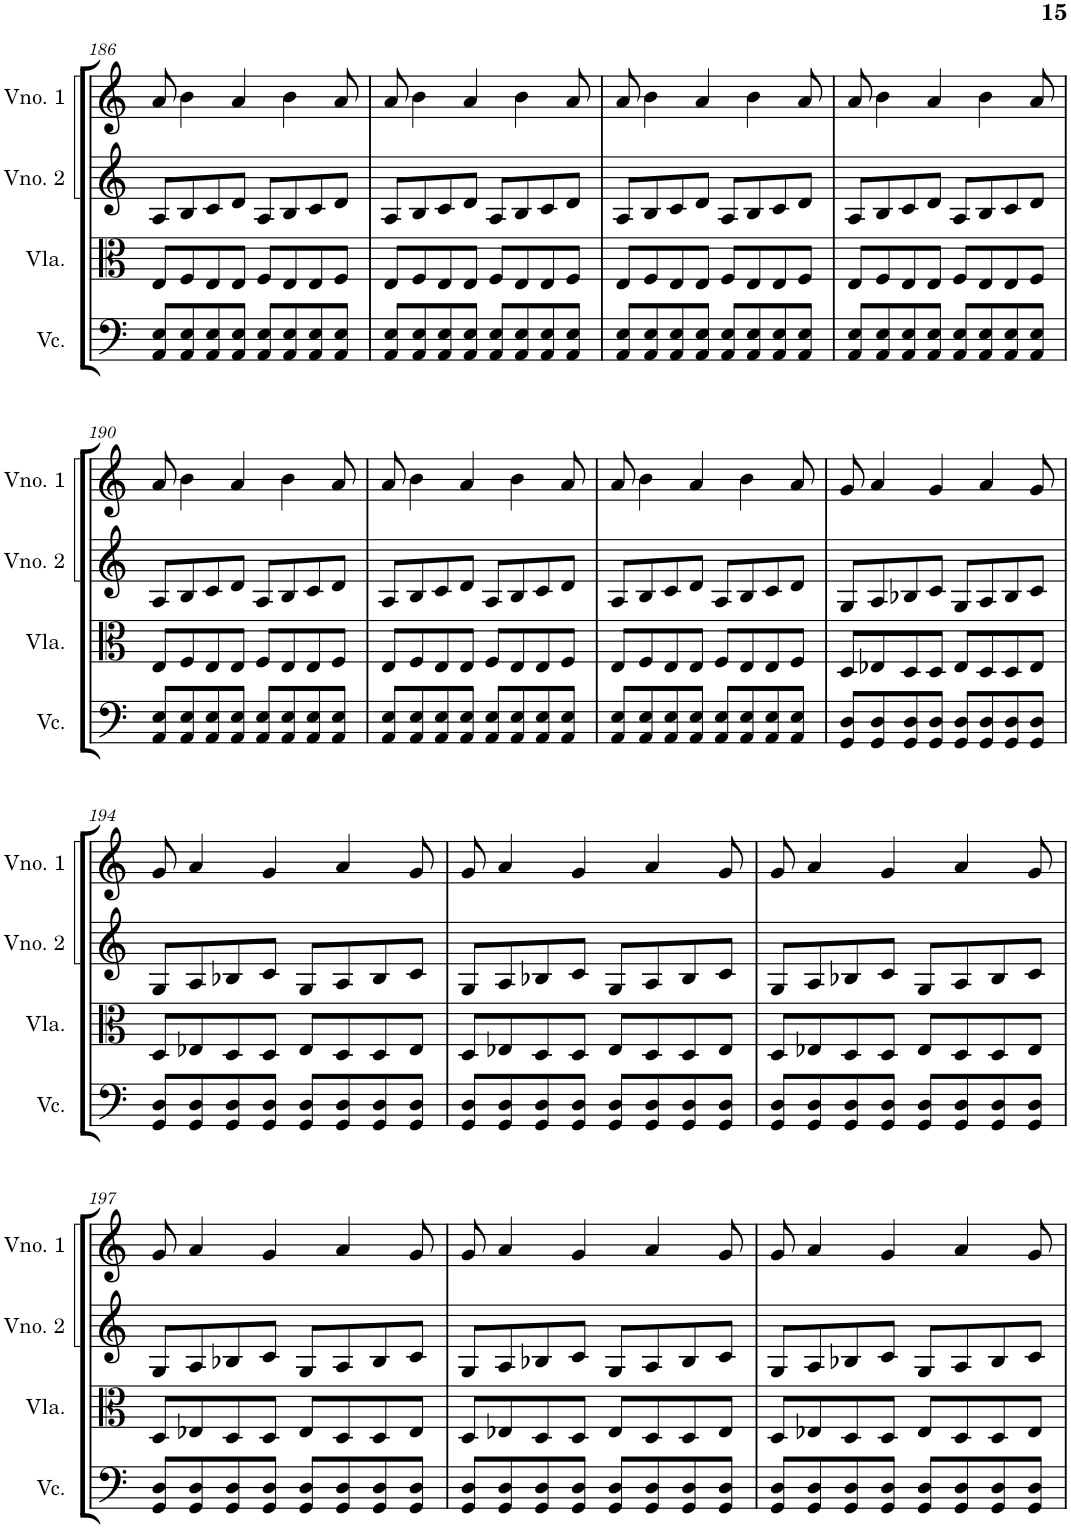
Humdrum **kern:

**kern	**kern	**kern	**kern
*part4	*part3	*part2	*part1
*staff4	*staff3	*staff2	*staff1
*I"Violoncelo	*I"Viola	*I"Violino 2	*I"Violino 1
*I'Vc.	*I'Vla.	*I'Vno. 2	*I'Vno. 1
!!LO:PB:g=z
*clefF4	*clefC3	*clefG2	*clefG2
*k[]	*k[]	*k[]	*k[]
*M4/4	*M4/4	*M4/4	*M4/4
=186	=186	=186	=186
8AA/ 8E/L	8E/L	8A/L	8a/
8AA/ 8E/	8F/	8B/	4b\
8AA/ 8E/	8E/	8c/	.
8AA/ 8E/J	8E/J	8d/J	4a/
8AA/ 8E/L	8F/L	8A/L	.
8AA/ 8E/	8E/	8B/	4b\
8AA/ 8E/	8E/	8c/	.
8AA/ 8E/J	8F/J	8d/J	8a/
=187	=187	=187	=187
8AA/ 8E/L	8E/L	8A/L	8a/
8AA/ 8E/	8F/	8B/	4b\
8AA/ 8E/	8E/	8c/	.
8AA/ 8E/J	8E/J	8d/J	4a/
8AA/ 8E/L	8F/L	8A/L	.
8AA/ 8E/	8E/	8B/	4b\
8AA/ 8E/	8E/	8c/	.
8AA/ 8E/J	8F/J	8d/J	8a/
=188	=188	=188	=188
8AA/ 8E/L	8E/L	8A/L	8a/
8AA/ 8E/	8F/	8B/	4b\
8AA/ 8E/	8E/	8c/	.
8AA/ 8E/J	8E/J	8d/J	4a/
8AA/ 8E/L	8F/L	8A/L	.
8AA/ 8E/	8E/	8B/	4b\
8AA/ 8E/	8E/	8c/	.
8AA/ 8E/J	8F/J	8d/J	8a/
=189	=189	=189	=189
8AA/ 8E/L	8E/L	8A/L	8a/
8AA/ 8E/	8F/	8B/	4b\
8AA/ 8E/	8E/	8c/	.
8AA/ 8E/J	8E/J	8d/J	4a/
8AA/ 8E/L	8F/L	8A/L	.
8AA/ 8E/	8E/	8B/	4b\
8AA/ 8E/	8E/	8c/	.
8AA/ 8E/J	8F/J	8d/J	8a/
!!LO:LB:g=z
=190	=190	=190	=190
8AA/ 8E/L	8E/L	8A/L	8a/
8AA/ 8E/	8F/	8B/	4b\
8AA/ 8E/	8E/	8c/	.
8AA/ 8E/J	8E/J	8d/J	4a/
8AA/ 8E/L	8F/L	8A/L	.
8AA/ 8E/	8E/	8B/	4b\
8AA/ 8E/	8E/	8c/	.
8AA/ 8E/J	8F/J	8d/J	8a/
=191	=191	=191	=191
8AA/ 8E/L	8E/L	8A/L	8a/
8AA/ 8E/	8F/	8B/	4b\
8AA/ 8E/	8E/	8c/	.
8AA/ 8E/J	8E/J	8d/J	4a/
8AA/ 8E/L	8F/L	8A/L	.
8AA/ 8E/	8E/	8B/	4b\
8AA/ 8E/	8E/	8c/	.
8AA/ 8E/J	8F/J	8d/J	8a/
=192	=192	=192	=192
8AA/ 8E/L	8E/L	8A/L	8a/
8AA/ 8E/	8F/	8B/	4b\
8AA/ 8E/	8E/	8c/	.
8AA/ 8E/J	8E/J	8d/J	4a/
8AA/ 8E/L	8F/L	8A/L	.
8AA/ 8E/	8E/	8B/	4b\
8AA/ 8E/	8E/	8c/	.
8AA/ 8E/J	8F/J	8d/J	8a/
=193	=193	=193	=193
8GG/ 8D/L	8D/L	8G/L	8g/
8GG/ 8D/	8E-X/	8A/	4a/
8GG/ 8D/	8D/	8B-X/	.
8GG/ 8D/J	8D/J	8c/J	4g/
8GG/ 8D/L	8E-/L	8G/L	.
8GG/ 8D/	8D/	8A/	4a/
8GG/ 8D/	8D/	8B-/	.
8GG/ 8D/J	8E-/J	8c/J	8g/
!!LO:LB:g=z
=194	=194	=194	=194
8GG/ 8D/L	8D/L	8G/L	8g/
8GG/ 8D/	8E-X/	8A/	4a/
8GG/ 8D/	8D/	8B-X/	.
8GG/ 8D/J	8D/J	8c/J	4g/
8GG/ 8D/L	8E-/L	8G/L	.
8GG/ 8D/	8D/	8A/	4a/
8GG/ 8D/	8D/	8B-/	.
8GG/ 8D/J	8E-/J	8c/J	8g/
=195	=195	=195	=195
8GG/ 8D/L	8D/L	8G/L	8g/
8GG/ 8D/	8E-X/	8A/	4a/
8GG/ 8D/	8D/	8B-X/	.
8GG/ 8D/J	8D/J	8c/J	4g/
8GG/ 8D/L	8E-/L	8G/L	.
8GG/ 8D/	8D/	8A/	4a/
8GG/ 8D/	8D/	8B-/	.
8GG/ 8D/J	8E-/J	8c/J	8g/
=196	=196	=196	=196
8GG/ 8D/L	8D/L	8G/L	8g/
8GG/ 8D/	8E-X/	8A/	4a/
8GG/ 8D/	8D/	8B-X/	.
8GG/ 8D/J	8D/J	8c/J	4g/
8GG/ 8D/L	8E-/L	8G/L	.
8GG/ 8D/	8D/	8A/	4a/
8GG/ 8D/	8D/	8B-/	.
8GG/ 8D/J	8E-/J	8c/J	8g/
!!LO:LB:g=z
=197	=197	=197	=197
8GG/ 8D/L	8D/L	8G/L	8g/
8GG/ 8D/	8E-X/	8A/	4a/
8GG/ 8D/	8D/	8B-X/	.
8GG/ 8D/J	8D/J	8c/J	4g/
8GG/ 8D/L	8E-/L	8G/L	.
8GG/ 8D/	8D/	8A/	4a/
8GG/ 8D/	8D/	8B-/	.
8GG/ 8D/J	8E-/J	8c/J	8g/
=198	=198	=198	=198
8GG/ 8D/L	8D/L	8G/L	8g/
8GG/ 8D/	8E-X/	8A/	4a/
8GG/ 8D/	8D/	8B-X/	.
8GG/ 8D/J	8D/J	8c/J	4g/
8GG/ 8D/L	8E-/L	8G/L	.
8GG/ 8D/	8D/	8A/	4a/
8GG/ 8D/	8D/	8B-/	.
8GG/ 8D/J	8E-/J	8c/J	8g/
=199	=199	=199	=199
8GG/ 8D/L	8D/L	8G/L	8g/
8GG/ 8D/	8E-X/	8A/	4a/
8GG/ 8D/	8D/	8B-X/	.
8GG/ 8D/J	8D/J	8c/J	4g/
8GG/ 8D/L	8E-/L	8G/L	.
8GG/ 8D/	8D/	8A/	4a/
8GG/ 8D/	8D/	8B-/	.
8GG/ 8D/J	8E-/J	8c/J	8g/
=	=	=	=
*-	*-	*-	*-
